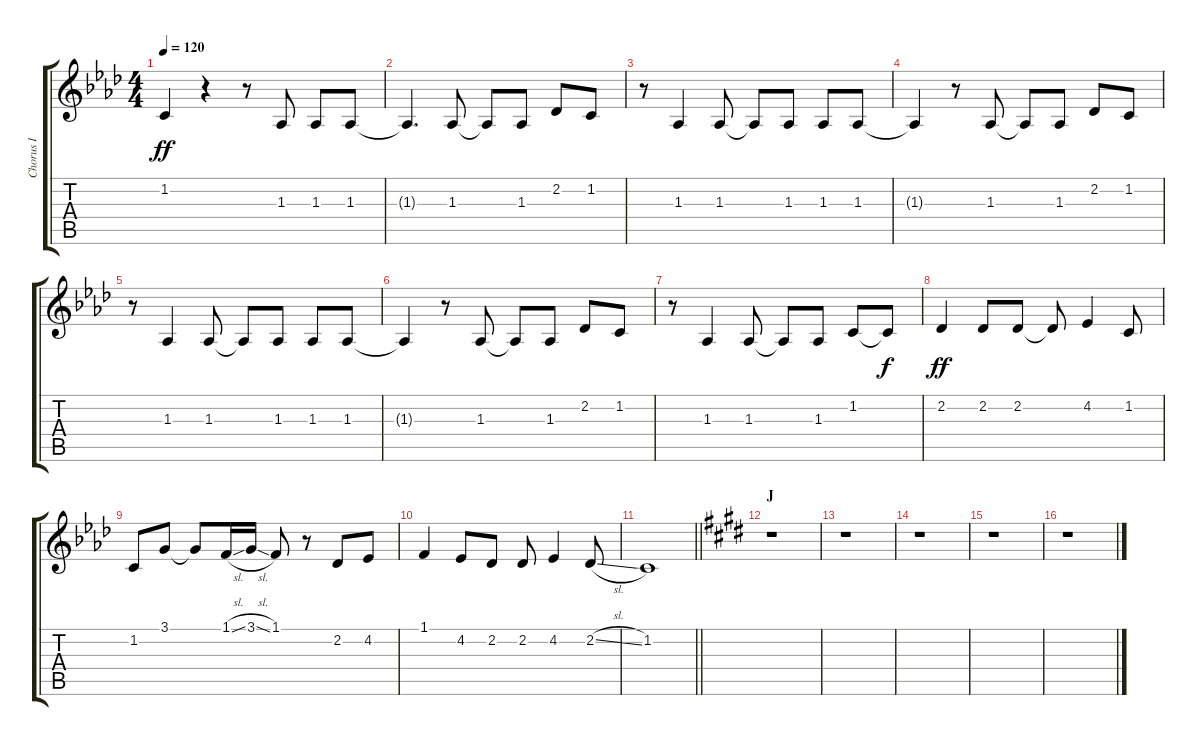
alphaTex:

\track ("Chorus I" "Chorus I") {instrument voiceoohs}
\staff {score tabs}
\tuning (E4 B3 G3 D3 A2 E2) {hide}
\ts (4 4)
\tempo 120
\clef g2
\ks ab
1.2{t}.4{dy ff} r.4 r.8 1.3.8 1.3.8 1.3.8 |
1.3{t}.4{d} 1.3.8 1.3{t}.8 1.3.8 2.2.8 1.2.8 |
r.8 1.3.4 1.3.8 1.3{t}.8 1.3.8 1.3.8 1.3.8 |
1.3{t}.4 r.8 1.3.8 1.3{t}.8 1.3.8 2.2.8 1.2.8 |
r.8 1.3.4 1.3.8 1.3{t}.8 1.3.8 1.3.8 1.3.8 |
1.3{t}.4 r.8 1.3.8 1.3{t}.8 1.3.8 2.2.8 1.2.8 |
r.8 1.3.4 1.3.8 1.3{t}.8 1.3.8 1.2.8 1.2{t}.8{dy f} |
2.2.4{dy ff} 2.2.8 2.2.8 2.2{t}.8 4.2.4 1.2.8 |
1.2.8 3.1.8 3.1{t}.8 1.1{sl}.16 3.1{sl}.16 1.1.8 r.8 2.2.8 4.2.8 |
1.1.4 4.2.8 2.2.8 2.2.8 4.2.4 2.2{sl}.8 |
\barLineRight lightlight
1.2.1 |
\section ("" "J")
\ks e
r.1 |
r.1 |
r.1 |
r.1 |
r.1
